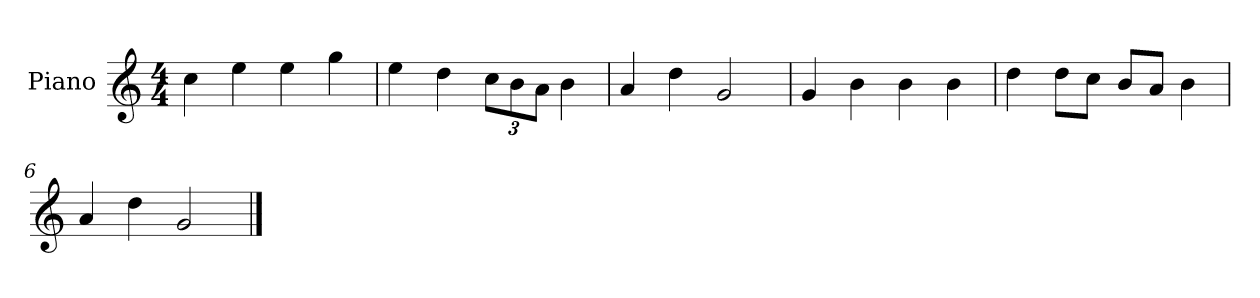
**kern
*part1
*staff1
*I"Piano
*I'P-no
*clefG2
*k[]
*M4/4
*MM90
=1
4cc\
4ee\
4ee\
4gg\
=2
4ee\
4dd\
*Xbrackettup
12cc\L
12b\
12a\J
4b\
=3
4a/
4dd\
2g/
=4
4g/
4b\
4b\
4b\
=5
4dd\
8dd\L
8cc\J
8b/L
8a/J
4b\
=6
4a/
4dd\
2g/
==
*-
